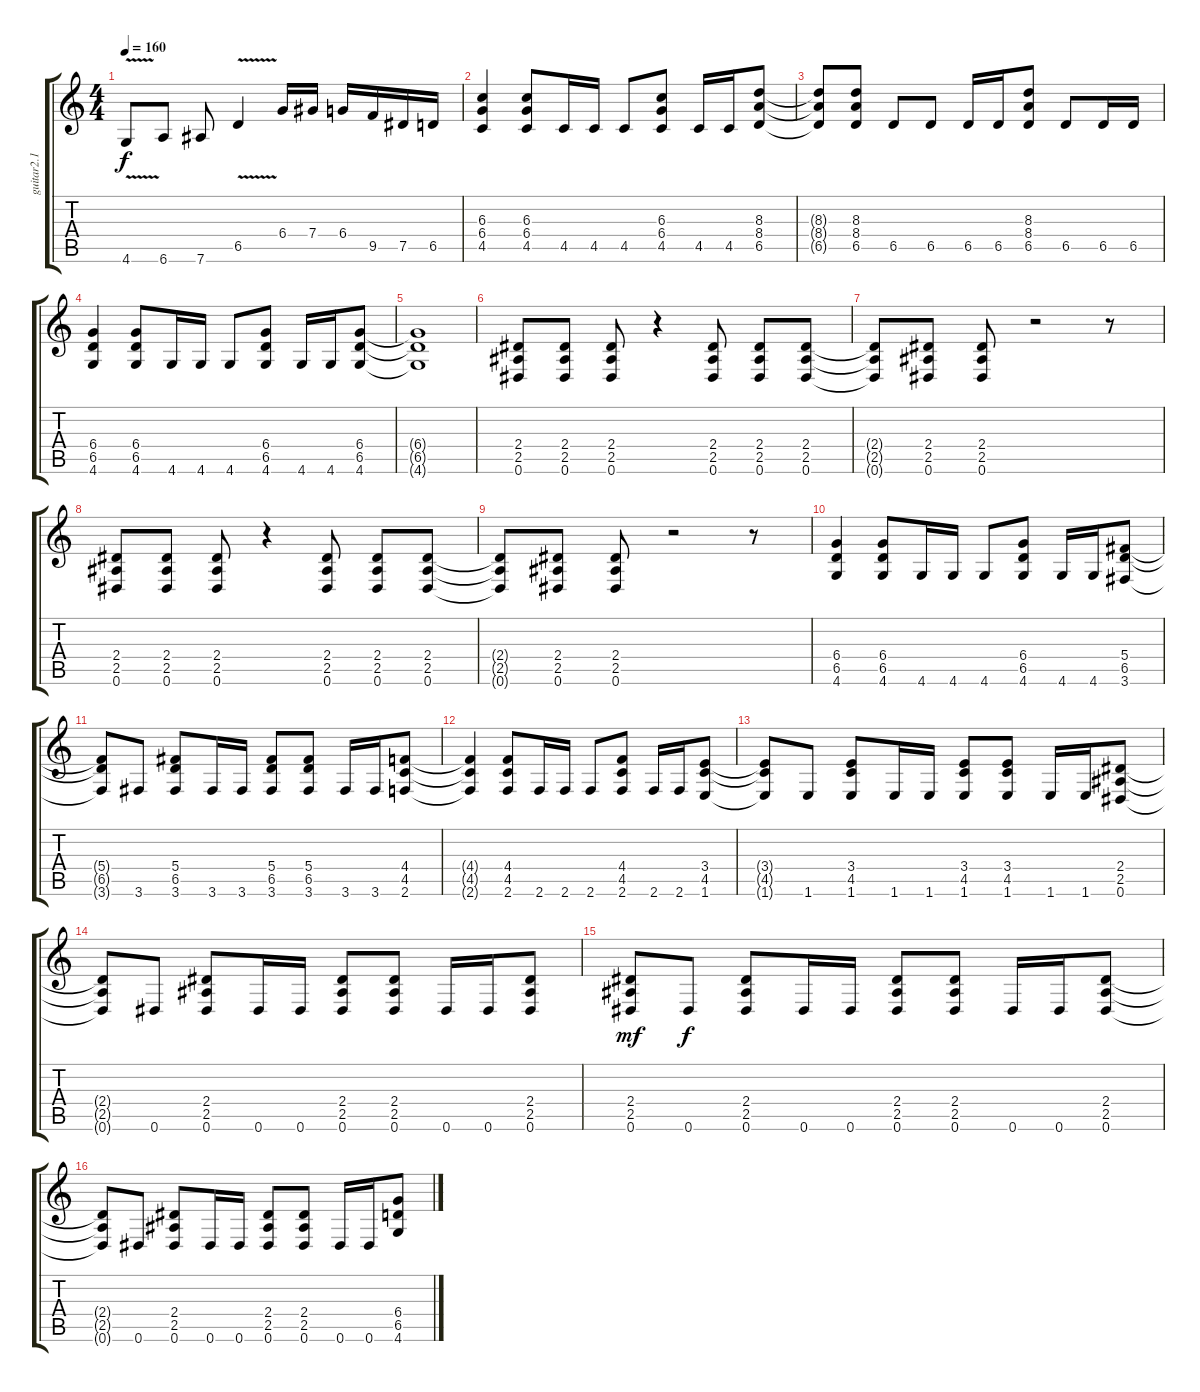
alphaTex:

\track ("guitar2.1" "guitar2.1") {instrument distortionguitar}
\staff {score tabs}
\tuning (Eb4 Bb3 Gb3 Db3 Ab2 Eb2) {hide}
\ts (4 4)
\tempo 160
\clef g2
\ks c
4.6{v t}.8{dy f} 6.6.8 7.6.8 6.5{v}.4 6.4.16 7.4.16 6.4.16 9.5.16 7.5.16 6.5.16 |
(6.3 6.4 4.5).4 (6.3 6.4 4.5).8 4.5.16 4.5.16 4.5.8 (6.3 6.4 4.5).8 4.5.16 4.5.16 (8.3 8.4 6.5).8 |
(8.3{t} 8.4{t} 6.5{t}).8 (8.3 8.4 6.5).8 6.5.8 6.5.8 6.5.16 6.5.16 (8.3 8.4 6.5).8 6.5.8 6.5.16 6.5.16 |
(6.4 6.5 4.6).4 (6.4 6.5 4.6).8 4.6.16 4.6.16 4.6.8 (6.4 6.5 4.6).8 4.6.16 4.6.16 (6.4 6.5 4.6).8 |
(6.4{t} 6.5{t} 4.6{t}).1 |
(2.4 2.5 0.6).8 (2.4 2.5 0.6).8 (2.4 2.5 0.6).8 r.4 (2.4 2.5 0.6).8 (2.4 2.5 0.6).8 (2.4 2.5 0.6).8 |
(2.4{t} 2.5{t} 0.6{t}).8 (2.4 2.5 0.6).8 (2.4 2.5 0.6).8 r.2 r.8 |
(2.4 2.5 0.6).8 (2.4 2.5 0.6).8 (2.4 2.5 0.6).8 r.4 (2.4 2.5 0.6).8 (2.4 2.5 0.6).8 (2.4 2.5 0.6).8 |
(2.4{t} 2.5{t} 0.6{t}).8 (2.4 2.5 0.6).8 (2.4 2.5 0.6).8 r.2 r.8 |
(6.4 6.5 4.6).4 (6.4 6.5 4.6).8 4.6.16 4.6.16 4.6.8 (6.4 6.5 4.6).8 4.6.16 4.6.16 (5.4 6.5 3.6).8 |
(5.4{t} 6.5{t} 3.6{t}).8 3.6.8 (5.4 6.5 3.6).8 3.6.16 3.6.16 (5.4 6.5 3.6).8 (5.4 6.5 3.6).8 3.6.16 3.6.16 (4.4 4.5 2.6).8 |
(4.4{t} 4.5{t} 2.6{t}).4 (4.4 4.5 2.6).8 2.6.16 2.6.16 2.6.8 (4.4 4.5 2.6).8 2.6.16 2.6.16 (3.4 4.5 1.6).8 |
(3.4{t} 4.5{t} 1.6{t}).8 1.6.8 (3.4 4.5 1.6).8 1.6.16 1.6.16 (3.4 4.5 1.6).8 (3.4 4.5 1.6).8 1.6.16 1.6.16 (2.4 2.5 0.6).8 |
(2.4{t} 2.5{t} 0.6{t}).8 0.6.8 (2.4 2.5 0.6).8 0.6.16 0.6.16 (2.4 2.5 0.6).8 (2.4 2.5 0.6).8 0.6.16 0.6.16 (2.4 2.5 0.6).8 |
(2.4 2.5 0.6).8{dy mf} 0.6.8{dy f} (2.4 2.5 0.6).8 0.6.16 0.6.16 (2.4 2.5 0.6).8 (2.4 2.5 0.6).8 0.6.16 0.6.16 (2.4 2.5 0.6).8 |
(2.4{t} 2.5{t} 0.6{t}).8 0.6.8 (2.4 2.5 0.6).8 0.6.16 0.6.16 (2.4 2.5 0.6).8 (2.4 2.5 0.6).8 0.6.16 0.6.16 (6.4 6.5 4.6).8
